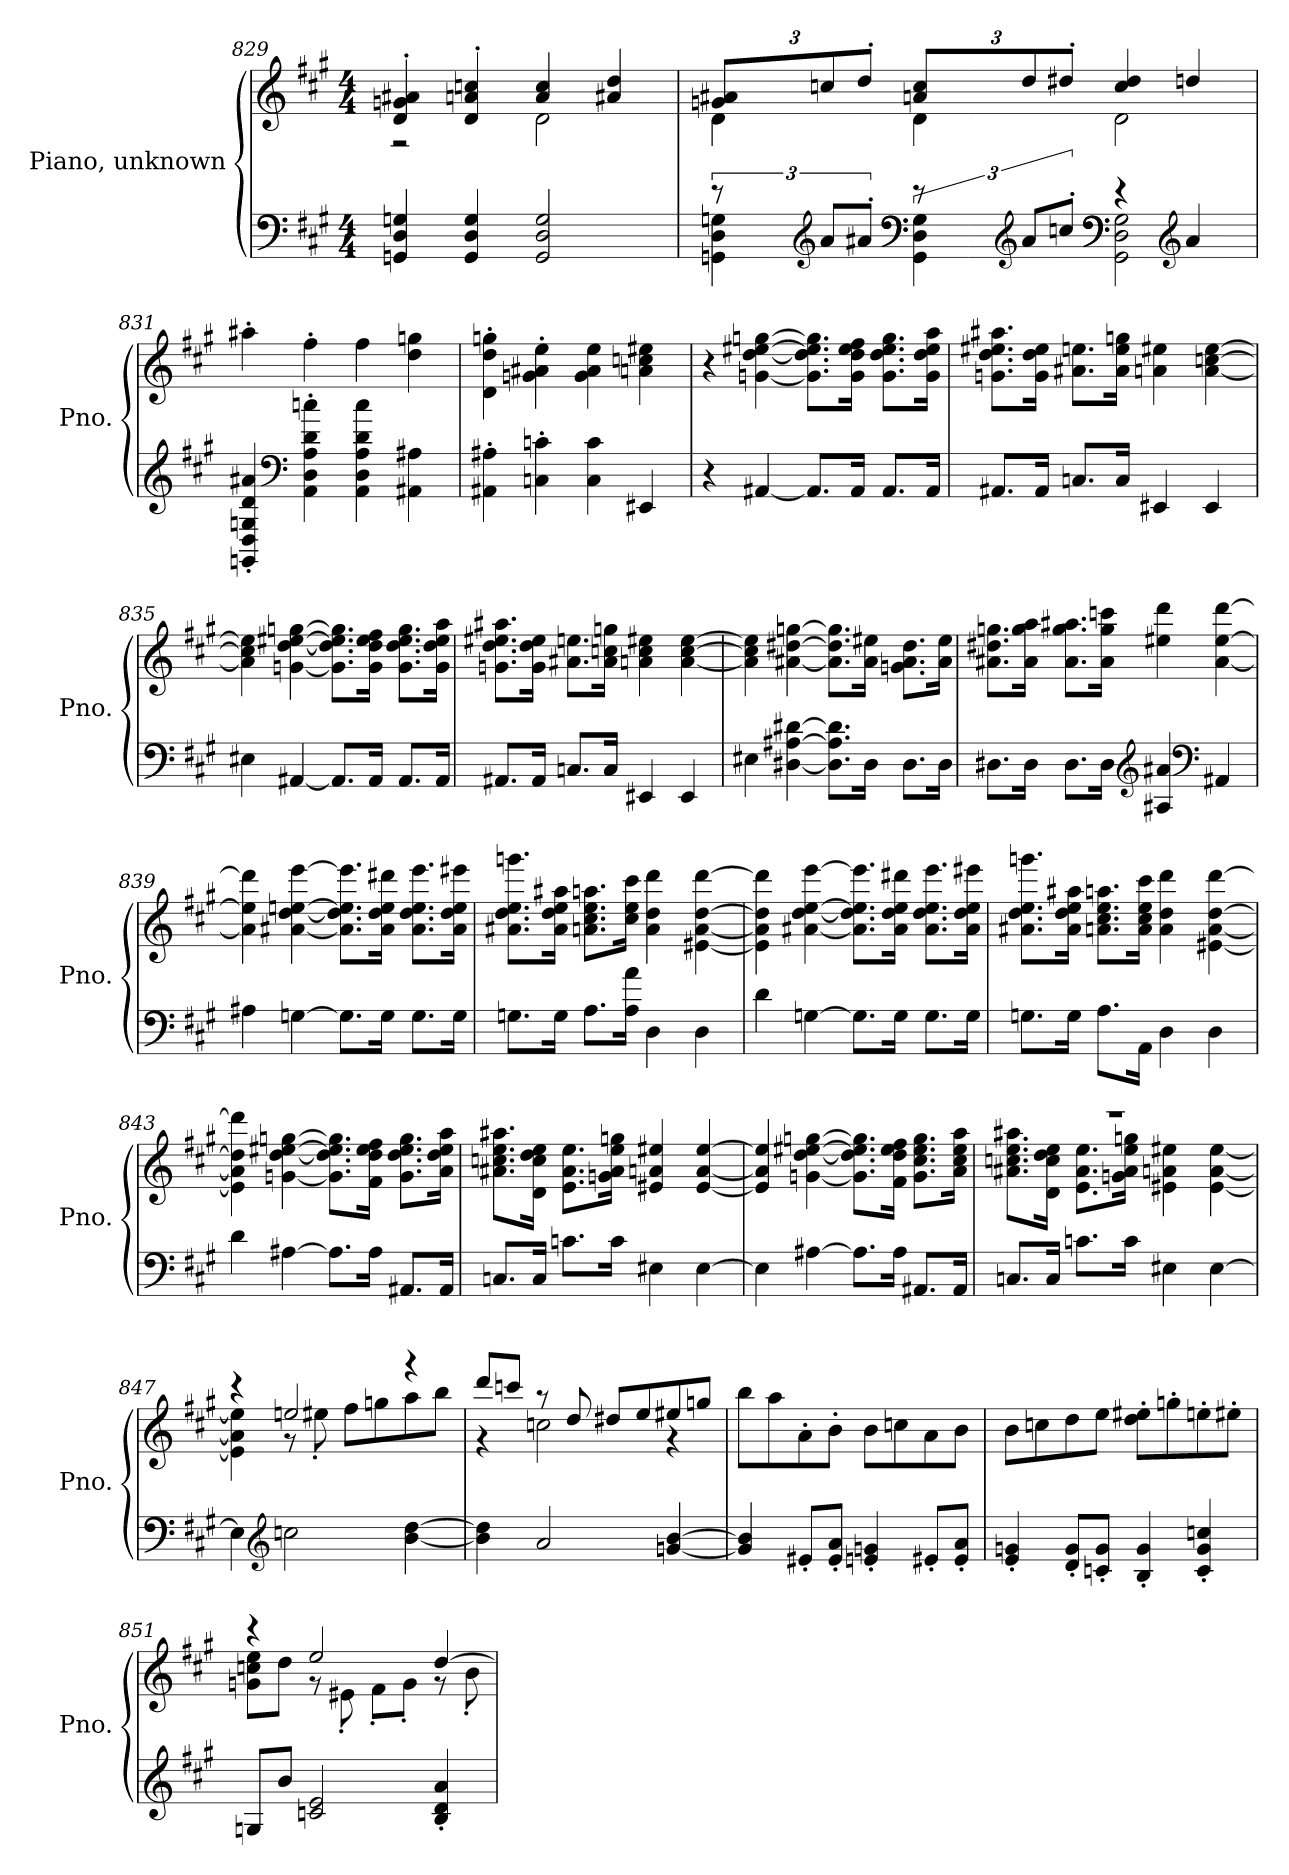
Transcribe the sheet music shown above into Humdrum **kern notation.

**kern	**kern
*part1	*part1
*staff2	*staff1
*I"Piano, unknown	*
*I'Pno.	*
*clefF4	*clefG2
*k[f#c#g#]	*k[f#c#g#]
*M4/4	*M4/4
=829	=829
*	*^
4GGn/ 4D/ 4Gn/	4d/' 4gn/' 4a#X/'	2r
4GG/ 4D/ 4G/	4d/' 4an/' 4ccn/'	.
2GG/ 2D/ 2G/	4a/ 4cc/	2d\
.	4a#X/ 4dd/	.
!!LO:LB:g=z	!!
=830	=830	=830
*^	*	*
*	*	*Xbrackettup	*
12r	4GGn\ 4D\ 4Gn\	12gn/ 12a#X/L	4d\
*clefG2	*	*	*
12a/L	.	12ccn/	.
12a#X'/J	.	12dd'/J	.
*clefF4	*	*	*
12r	4GG\ 4D\ 4G\	12an/ 12cc/L	4d\
*clefG2	*	*	*
12a#/L	.	12dd/	.
12ccn'/J	.	12dd#X'/J	.
*clefF4	*	*	*
4r	2GG\ 2D\ 2G\	4cc/ 4dd#/	2d\
*clefG2	*	*	*
4a#/	.	4ddn/	.
*v	*v	*	*
*	*v	*v
=831	=831
4GGn/' 4D/' 4Gn/' 4d/' 4a#X/'	4aa#X'\
*clefF4	*
4AA\' 4D\' 4A\' 4d\' 4ccn\'	4ff#'\
4AA\ 4D\ 4A\ 4d\ 4cc\	4ff#\
4AA#X\ 4A#X\	4dd\ 4ggn\
=832	=832
4AA#X\' 4A#X\'	4d\' 4dd\' 4ggn\'
4Cn\' 4cn\'	4gn\' 4a#X\' 4ee\'
4C\ 4c\	4g\ 4a#\ 4ee\
4EE#X/	4an\ 4ccn\ 4ee#X\
!!LO:LB:g=z
=833	=833
4r	4r
[4AA#X/	[4gn\ [4dd\ [4ee#X\ [4ggn\
8.AA#/L]	8.g\] 8.dd\] 8.ee#\] 8.gg\]L
16AA#/Jk	16g\ 16dd\ 16ee#\ 16ff#\Jk
8.AA#/L	8.g\ 8.dd\ 8.ee#\ 8.gg\L
16AA#/Jk	16g\ 16dd\ 16ee#\ 16aa\Jk
=834	=834
8.AA#X/L	8.gn\ 8.dd\ 8.ee#X\ 8.aa#X\L
16AA#/Jk	16g\ 16dd\ 16ee#\Jk
8.Cn/L	8.a#X\ 8.een\L
16C/Jk	16a#\ 16ee\ 16ggn\Jk
4EE#X/	4an\ 4ee#X\
4EE#/	[4a\ [4ccn\ [4ee#\
=835	=835
4E#X\	4a\] 4cc\] 4ee#\]
[4AA#X/	[4gn\ [4dd\ [4ee#X\ [4ggn\
8.AA#/L]	8.g\] 8.dd\] 8.ee#\] 8.gg\]L
16AA#/Jk	16g\ 16dd\ 16ee#\ 16ff#\Jk
8.AA#/L	8.g\ 8.dd\ 8.ee#\ 8.gg\L
16AA#/Jk	16g\ 16dd\ 16ee#\ 16aa\Jk
!!LO:LB:g=z
=836	=836
8.AA#X/L	8.gn\ 8.dd\ 8.ee#X\ 8.aa#X\L
16AA#/Jk	16g\ 16dd\ 16ee#\Jk
8.Cn/L	8.a#X\ 8.een\L
16C/Jk	16a#\ 16ccn\ 16ggn\Jk
4EE#X/	4an\ 4cc\ 4ee#X\
4EE#/	[4a\ [4cc\ [4ee#\
=837	=837
4E#X\	4a\] 4cc\] 4ee#\]
[4D#X\ [4A#X\ [4d#X\	[4a#X\ [4dd#X\ [4ggn\
8.D#\] 8.A#\] 8.d#\]L	8.a#\] 8.dd#\] 8.gg\]L
16D#\Jk	16a#\ 16ee#X\Jk
8.D#\L	8.gn\ 8.a#\ 8.dd#\L
16D#\Jk	16a#\ 16ee#\Jk
=838	=838
8.D#X\L	8.a#X\ 8.dd#X\ 8.ggn\L
16D#\Jk	16a#\ 16gg\ 16aa\Jk
8.D#\L	8.a#\ 8.gg\ 8.aa#X\L
16D#\Jk	16a#\ 16gg\ 16cccn\Jk
*clefG2	*
4A#X/ 4a#X/	4ee#X\ 4ddd\
*clefF4	*
4AA#X/	[4a#\ [4ee#\ [4ddd\
!!LO:LB:g=z
=839	=839
4A#X\	4a#\] 4ee#\] 4ddd\]
[4Gn\	[4a#X\ [4dd\ [4een\ [4eee\
8.G\L]	8.a#\] 8.dd\] 8.ee\] 8.eee\]L
16G\Jk	16a#\ 16dd\ 16ee\ 16ddd#X\Jk
8.G\L	8.a#\ 8.dd\ 8.ee\ 8.eee\L
16G\Jk	16a#\ 16dd\ 16ee\ 16eee#X\Jk
=840	=840
8.Gn\L	8.a#X\ 8.dd\ 8.ee\ 8.gggn\L
16G\Jk	16a#\ 16dd\ 16ee\ 16aa#X\Jk
8.A\L	8.an\ 8.cc#\ 8.ee\ 8.aan\L
16A\ 16a\Jk	16cc#\ 16ee\ 16ccc#\Jk
4D\	4a\ 4dd\ 4ddd\
4D\	[4e#X\ [4a\ [4dd\ [4ddd\
=841	=841
4d\	4e#\] 4a\] 4dd\] 4ddd\]
[4Gn\	[4a#X\ [4dd\ [4ee\ [4eee\
8.G\L]	8.a#\] 8.dd\] 8.ee\] 8.eee\]L
16G\Jk	16a#\ 16dd\ 16ee\ 16ddd#X\Jk
8.G\L	8.a#\ 8.dd\ 8.ee\ 8.eee\L
16G\Jk	16a#\ 16dd\ 16ee\ 16eee#X\Jk
!!LO:LB:g=z
=842	=842
8.Gn\L	8.a#X\ 8.dd\ 8.ee\ 8.gggn\L
16G\Jk	16a#\ 16dd\ 16ee\ 16aa#X\Jk
8.A\L	8.an\ 8.cc#\ 8.ee\ 8.aan\L
16AA\Jk	16a\ 16cc#\ 16ee\ 16ccc#\Jk
4D\	4a\ 4dd\ 4ddd\
4D\	[4e#X\ [4a\ [4dd\ [4ddd\
=843	=843
4d\	4e#\] 4a\] 4dd\] 4ddd\]
[4A#X\	[4gn\ [4dd\ [4ee#X\ [4ggn\
8.A#\L]	8.g\] 8.dd\] 8.ee#\] 8.gg\]L
16A#\Jk	16f#\ 16dd\ 16ee#\ 16ff#\Jk
8.AA#X/L	8.g\ 8.dd\ 8.ee#\ 8.gg\L
16AA#/Jk	16a\ 16dd\ 16ee#\ 16aa\Jk
=844	=844
8.Cn/L	8.a#X\ 8.ccn\ 8.ee\ 8.aa#X\L
16C/Jk	16d\ 16cc\ 16dd\ 16ee\Jk
8.cn\L	8.e\ 8.a#\ 8.ee\L
16c\Jk	16gn\ 16a#\ 16ee\ 16ggn\Jk
4E#X\	4e#X/ 4an/ 4ee#X/
[4E#\	[4e#/ [4a/ [4ee#/
!!LO:PB:g=z
=845	=845
4E#\]	4e#/] 4a/] 4ee#/]
[4A#X\	[4gn\ [4dd\ [4ee#X\ [4ggn\
8.A#\L]	8.g\] 8.dd\] 8.ee#\] 8.gg\]L
16A#\Jk	16f#\ 16dd\ 16ee#\ 16ff#\Jk
8.AA#X/L	8.g\ 8.cc#\ 8.ee#\ 8.gg\L
16AA#/Jk	16a\ 16cc#\ 16ee#\ 16aa\Jk
=846	=846
*	*^
8.Cn/L	1r	8.a#X\ 8.ccn\ 8.ee\ 8.aa#X\L
16C/Jk	.	16d\ 16cc\ 16dd\ 16ee\Jk
8.cn\L	.	8.e\ 8.a#\ 8.ee\L
16c\Jk	.	16gn\ 16a#\ 16ee\ 16ggn\Jk
4E#X\	.	4e#X\ 4an\ 4ee#X\
[4E#\	.	[4e#\ [4a\ [4ee#\
=847	=847	=847
4E#\]	4r	4e#\] 4a\] 4ee#\]
*clefG2	*	*
2ccn\	2een/	8r
.	.	8ee#X'\
.	.	8ff#\L
.	.	8ggn\
[4b\ [4dd\	4r	8aa\
.	.	8bb\J
!!LO:LB:g=z	!!
=848	=848	=848
4b\] 4dd\]	8ddd/L	4r
.	8cccn/J	.
2a/	8r	2ccn\
.	8dd/	.
.	8dd#X/L	.
.	8ee/	.
[4gn/ [4b/	8ee#X/	4r
.	8ggn/J	.
*	*v	*v
=849	=849
4g/] 4b/]	8bb\L
.	8aa\
8e#X'/L	8a'\
8e#/' 8a/'J	8b'\J
4en/' 4gn/'	8b\L
.	8ccn\
8e#X'/L	8a\
8e#/' 8a/'J	8b\J
=850	=850
4e/' 4gn/'	8b\L
.	8ccn\
8d/' 8g/'L	8dd\
8cn/' 8g/'J	8ee\J
4B/' 4g/'	8dd\' 8ee#X\'L
.	8ggn'\
4c/' 4g/' 4ccn/'	8een'\
.	8ee#X'\J
!!LO:LB:g=z
=851	=851
*	*^
8Gn/L	4r	8gn\ 8ccn\ 8ee\L
8b/J	.	8dd\J
2cn/ 2e/	2ee/	8r
.	.	8e#X'\
.	.	8f#'\L
.	.	8g'\J
4B/' 4d/' 4a/'	[4dd/	8r
.	.	8b'\
*	*v	*v
=	=
*-	*-
